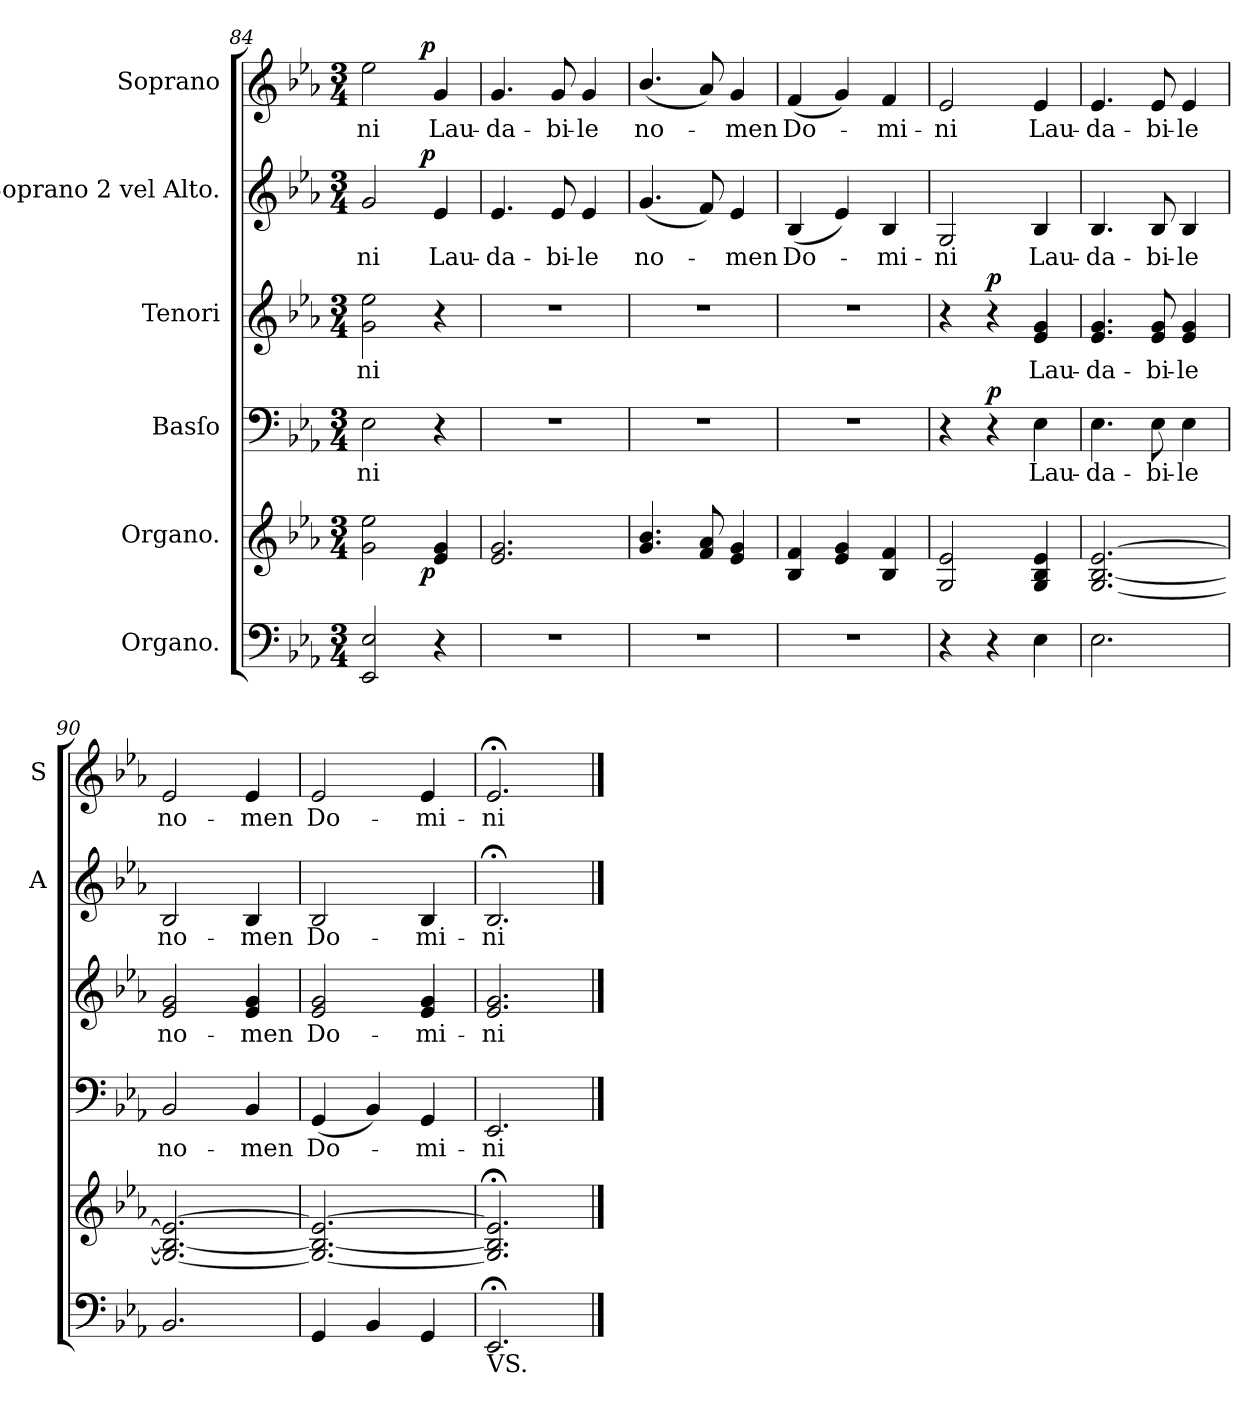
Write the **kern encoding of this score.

**kern	**kern	**dynam	**kern	**text	**dynam	**kern	**text	**dynam	**kern	**text	**dynam	**kern	**text	**dynam
*part6	*part5	*part5	*part4	*part4	*part4	*part3	*part3	*part3	*part2	*part2	*part2	*part1	*part1	*part1
*staff6	*staff5	*staff5	*staff4	*staff4	*staff4	*staff3	*staff3	*staff3	*staff2	*staff2	*staff2	*staff1	*staff1	*staff1
*I"Organo.	*I"Organo.	*	*I"Basſo	*	*	*I"Tenori	*	*	*I"Soprano 2 vel Alto.	*	*	*I"Soprano	*	*
*	*	*	*	*	*	*	*	*	*I'A	*	*	*I'S	*	*
*clefF4	*clefG2	*	*clefF4	*	*	*clefG2	*	*	*clefG2	*	*	*clefG2	*	*
*k[b-e-a-]	*k[b-e-a-]	*	*k[b-e-a-]	*	*	*k[b-e-a-]	*	*	*k[b-e-a-]	*	*	*k[b-e-a-]	*	*
*E-:	*E-:	*	*E-:	*	*	*E-:	*	*	*E-:	*	*	*E-:	*	*
*M3/4	*M3/4	*	*M3/4	*	*	*M3/4	*	*	*M3/4	*	*	*M3/4	*	*
=84	=84	=84	=84	=84	=84	=84	=84	=84	=84	=84	=84	=84	=84	=84
!	!	!	!	!LO:LY:i	!	!	!	!	!	!LO:LY:i	!	!	!	!
2EE-/ 2E-/	2g\ 2ee-\	.	2E-\	-ni	.	2g\ 2ee-\	-ni	.	2g/	-ni	.	2ee-\	-ni	.
!	!	!LO:DY:rj	!	!	!	!	!	!	!	!LO:LY:i	!LO:DY:b:rj	!	!	!LO:DY:b:rj
4r	4e-/ 4g/	p	4r	.	.	4r	.	.	4e-/	Lau-	p	4g/	Lau-	p
=85	=85	=85	=85	=85	=85	=85	=85	=85	=85	=85	=85	=85	=85	=85
!	!	!	!	!	!	!	!	!	!	!LO:LY:i	!	!	!	!
2.r	2.e-/ 2.g/	.	2.r	.	.	2.r	.	.	4.e-/	-da-	.	4.g/	-da-	.
!	!	!	!	!	!	!	!	!	!	!LO:LY:i	!	!	!	!
.	.	.	.	.	.	.	.	.	8e-/	-bi-	.	8g/	-bi-	.
!	!	!	!	!	!	!	!	!	!	!LO:LY:i	!	!	!	!
.	.	.	.	.	.	.	.	.	4e-/	-le	.	4g/	-le	.
=86	=86	=86	=86	=86	=86	=86	=86	=86	=86	=86	=86	=86	=86	=86
!	!	!	!	!	!	!	!	!	!	!LO:LY:i	!	!	!	!
2.r	4.g/ 4.b-/	.	2.r	.	.	2.r	.	.	(4.g/	no-	.	(4.b-/	no-	.
.	8f/ 8a-/	.	.	.	.	.	.	.	8f/)	.	.	8a-/)	.	.
!	!	!	!	!	!	!	!	!	!	!LO:LY:i	!	!	!	!
.	4e-/ 4g/	.	.	.	.	.	.	.	4e-/	-men	.	4g/	-men	.
=87	=87	=87	=87	=87	=87	=87	=87	=87	=87	=87	=87	=87	=87	=87
!	!	!	!	!	!	!	!	!	!	!LO:LY:i	!	!	!	!
2.r	4B-/ 4f/	.	2.r	.	.	2.r	.	.	(4B-/	Do-	.	(4f/	Do-	.
.	4e-/ 4g/	.	.	.	.	.	.	.	4e-/)	.	.	4g/)	.	.
!	!	!	!	!	!	!	!	!	!	!LO:LY:i	!	!	!	!
.	4B-/ 4f/	.	.	.	.	.	.	.	4B-/	-mi-	.	4f/	-mi-	.
=88	=88	=88	=88	=88	=88	=88	=88	=88	=88	=88	=88	=88	=88	=88
!	!	!	!	!	!	!	!	!	!	!LO:LY:i	!	!	!	!
4r	2G/ 2e-/	.	4r	.	.	4r	.	.	2G/	-ni	.	2e-/	-ni	.
!	!	!	!	!	!LO:DY:b	!	!	!LO:DY:b	!	!	!	!	!	!
4r	.	.	4r	.	p	4r	.	p	.	.	.	.	.	.
!	!	!	!	!LO:LY:i	!	!	!	!	!	!LO:LY:i	!	!	!	!
4E-\	4G/ 4B-/ 4e-/	.	4E-\	Lau-	.	4e-/ 4g/	Lau-	.	4B-/	Lau-	.	4e-/	Lau-	.
=89	=89	=89	=89	=89	=89	=89	=89	=89	=89	=89	=89	=89	=89	=89
!	!	!	!	!LO:LY:i	!	!	!	!	!	!LO:LY:i	!	!	!	!
2.E-\	[2.G/ [2.B-/ [2.e-/	.	4.E-\	-da-	.	4.e-/ 4.g/	-da-	.	4.B-/	-da-	.	4.e-/	-da-	.
!	!	!	!	!LO:LY:i	!	!	!	!	!	!LO:LY:i	!	!	!	!
.	.	.	8E-\	-bi-	.	8e-/ 8g/	-bi-	.	8B-/	-bi-	.	8e-/	-bi-	.
!	!	!	!	!LO:LY:i	!	!	!	!	!	!LO:LY:i	!	!	!	!
.	.	.	4E-\	-le	.	4e-/ 4g/	-le	.	4B-/	-le	.	4e-/	-le	.
=90	=90	=90	=90	=90	=90	=90	=90	=90	=90	=90	=90	=90	=90	=90
!	!	!	!	!LO:LY:i	!	!	!	!	!	!LO:LY:i	!	!	!	!
2.BB-/	2.G_/ 2.B-_/ 2.e-_/	.	2BB-/	no-	.	2e-/ 2g/	no-	.	2B-/	no-	.	2e-/	no-	.
!	!	!	!	!LO:LY:i	!	!	!	!	!	!LO:LY:i	!	!	!	!
.	.	.	4BB-/	-men	.	4e-/ 4g/	-men	.	4B-/	-men	.	4e-/	-men	.
=91	=91	=91	=91	=91	=91	=91	=91	=91	=91	=91	=91	=91	=91	=91
!	!	!	!	!LO:LY:i	!	!	!	!	!	!LO:LY:i	!	!	!	!
4GG/	2.G_/ 2.B-_/ 2.e-_/	.	(4GG/	Do-	.	2e-/ 2g/	Do-	.	2B-/	Do-	.	2e-/	Do-	.
4BB-/	.	.	4BB-/)	.	.	.	.	.	.	.	.	.	.	.
!	!	!	!	!LO:LY:i	!	!	!	!	!	!LO:LY:i	!	!	!	!
4GG/	.	.	4GG/	-mi-	.	4e-/ 4g/	-mi-	.	4B-/	-mi-	.	4e-/	-mi-	.
=92	=92	=92	=92	=92	=92	=92	=92	=92	=92	=92	=92	=92	=92	=92
!LO:TX:b:t=VS.	!	!	!	!	!	!	!	!	!	!	!	!	!	!
!	!	!	!	!LO:LY:i	!	!	!	!	!	!LO:LY:i	!	!	!	!
2.EE-;</	2.G];</ 2.B-];</ 2.e-];</	.	2.EE-/	-ni	.	2.e-/ 2.g/	-ni	.	2.B-;</	-ni	.	2.e-;</	-ni	.
==	==	==	==	==	==	==	==	==	==	==	==	==	==	==
*-	*-	*-	*-	*-	*-	*-	*-	*-	*-	*-	*-	*-	*-	*-
